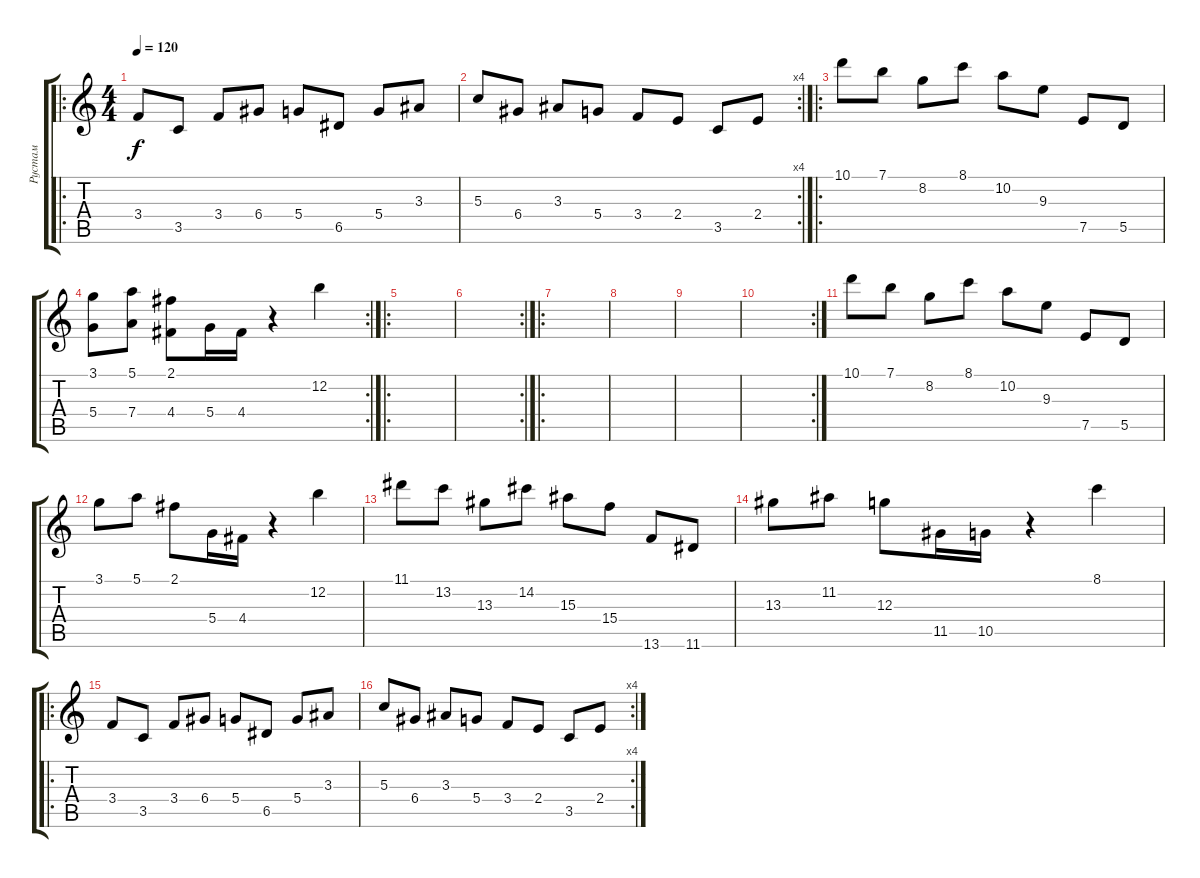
\track ("Рустам" "Рустам") {instrument overdrivenguitar}
\staff {score tabs}
\tuning (E4 B3 G3 D3 A2 E2) {hide}
\ro
\ts (4 4)
\tempo 120
\clef g2
\ks c
3.4.8{dy f} 3.5.8 3.4.8 6.4.8 5.4.8 6.5.8 5.4.8 3.3.8 |
\rc 4
5.3.8 6.4.8 3.3.8 5.4.8 3.4.8 2.4.8 3.5.8 2.4.8 |
\ro
10.1.8 7.1.8 8.2.8 8.1.8 10.2.8 9.3.8 7.5.8 5.5.8 |
\rc 2
(3.1 5.4).8 (5.1 7.4).8 (2.1 4.4).8 5.4.16 4.4.16 r.4 12.2.4 |
\ro
|
\rc 2
|
\ro
|
|
|
\rc 2
|
10.1.8 7.1.8 8.2.8 8.1.8 10.2.8 9.3.8 7.5.8 5.5.8 |
3.1.8 5.1.8 2.1.8 5.4.16 4.4.16 r.4 12.2.4 |
11.1.8 13.2.8 13.3.8 14.2.8 15.3.8 15.4.8 13.6.8 11.6.8 |
13.3.8 11.2.8 12.3.8 11.5.16 10.5.16 r.4 8.1.4 |
\ro
3.4.8 3.5.8 3.4.8 6.4.8 5.4.8 6.5.8 5.4.8 3.3.8 |
\rc 4
5.3.8 6.4.8 3.3.8 5.4.8 3.4.8 2.4.8 3.5.8 2.4.8
